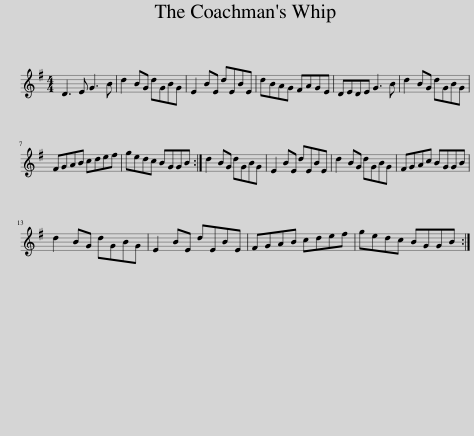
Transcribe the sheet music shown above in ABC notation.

X:1
L:1/8
M:4/4
I:linebreak $
K:G
V:1 treble
V:1
 D3 E G3 B | d2 BG dGBG | E2 BE dEBE | dBAG FAGE | DEDE G3 B | %5
 d2 BG dGBG |$ FGAB cdef | gedc BGGB :| d2 BG dGBG | E2 BE dEBE | %10
 d2 BG dGBG | FGAc BGGB |$ d2 BG dGBG | E2 BE dEBE | FGAB cdef | %15
 gedc BGGB :| %16
